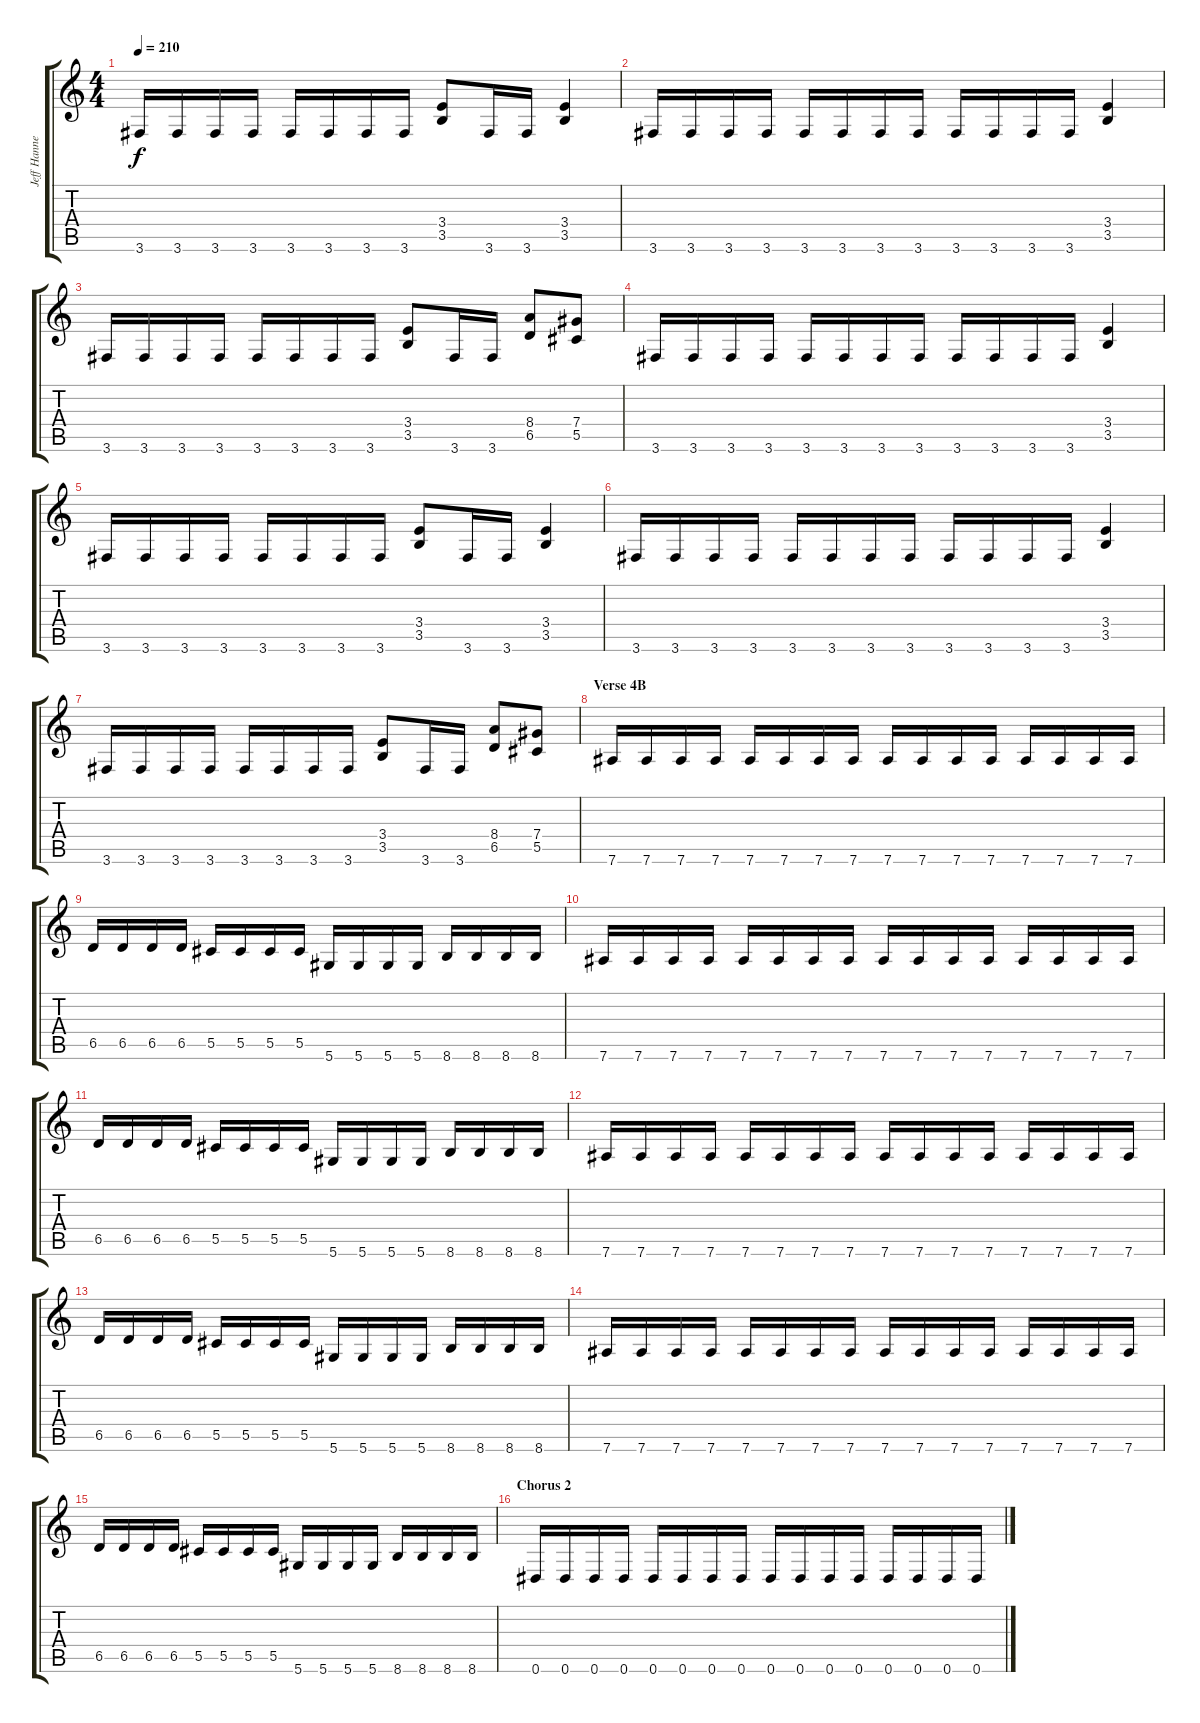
\track ("Jeff Hanneman" "Jeff Hanne") {instrument distortionguitar}
\staff {score tabs}
\tuning (Eb4 Bb3 Gb3 Db3 Ab2 Eb2) {hide}
\ts (4 4)
\tempo 210
\clef g2
\ks c
3.6.16{dy f} 3.6.16 3.6.16 3.6.16 3.6.16 3.6.16 3.6.16 3.6.16 (3.4 3.5).8 3.6.16 3.6.16 (3.4 3.5).4 |
3.6.16 3.6.16 3.6.16 3.6.16 3.6.16 3.6.16 3.6.16 3.6.16 3.6.16 3.6.16 3.6.16 3.6.16 (3.4 3.5).4 |
3.6.16 3.6.16 3.6.16 3.6.16 3.6.16 3.6.16 3.6.16 3.6.16 (3.4 3.5).8 3.6.16 3.6.16 (8.4 6.5).8 (7.4 5.5).8 |
3.6.16 3.6.16 3.6.16 3.6.16 3.6.16 3.6.16 3.6.16 3.6.16 3.6.16 3.6.16 3.6.16 3.6.16 (3.4 3.5).4 |
3.6.16 3.6.16 3.6.16 3.6.16 3.6.16 3.6.16 3.6.16 3.6.16 (3.4 3.5).8 3.6.16 3.6.16 (3.4 3.5).4 |
3.6.16 3.6.16 3.6.16 3.6.16 3.6.16 3.6.16 3.6.16 3.6.16 3.6.16 3.6.16 3.6.16 3.6.16 (3.4 3.5).4 |
3.6.16 3.6.16 3.6.16 3.6.16 3.6.16 3.6.16 3.6.16 3.6.16 (3.4 3.5).8 3.6.16 3.6.16 (8.4 6.5).8 (7.4 5.5).8 |
\section ("" "Verse 4B")
7.6.16 7.6.16 7.6.16 7.6.16 7.6.16 7.6.16 7.6.16 7.6.16 7.6.16 7.6.16 7.6.16 7.6.16 7.6.16 7.6.16 7.6.16 7.6.16 |
6.5.16 6.5.16 6.5.16 6.5.16 5.5.16 5.5.16 5.5.16 5.5.16 5.6.16 5.6.16 5.6.16 5.6.16 8.6.16 8.6.16 8.6.16 8.6.16 |
7.6.16 7.6.16 7.6.16 7.6.16 7.6.16 7.6.16 7.6.16 7.6.16 7.6.16 7.6.16 7.6.16 7.6.16 7.6.16 7.6.16 7.6.16 7.6.16 |
6.5.16 6.5.16 6.5.16 6.5.16 5.5.16 5.5.16 5.5.16 5.5.16 5.6.16 5.6.16 5.6.16 5.6.16 8.6.16 8.6.16 8.6.16 8.6.16 |
7.6.16 7.6.16 7.6.16 7.6.16 7.6.16 7.6.16 7.6.16 7.6.16 7.6.16 7.6.16 7.6.16 7.6.16 7.6.16 7.6.16 7.6.16 7.6.16 |
6.5.16 6.5.16 6.5.16 6.5.16 5.5.16 5.5.16 5.5.16 5.5.16 5.6.16 5.6.16 5.6.16 5.6.16 8.6.16 8.6.16 8.6.16 8.6.16 |
7.6.16 7.6.16 7.6.16 7.6.16 7.6.16 7.6.16 7.6.16 7.6.16 7.6.16 7.6.16 7.6.16 7.6.16 7.6.16 7.6.16 7.6.16 7.6.16 |
6.5.16 6.5.16 6.5.16 6.5.16 5.5.16 5.5.16 5.5.16 5.5.16 5.6.16 5.6.16 5.6.16 5.6.16 8.6.16 8.6.16 8.6.16 8.6.16 |
\section ("" "Chorus 2")
0.6.16 0.6.16 0.6.16 0.6.16 0.6.16 0.6.16 0.6.16 0.6.16 0.6.16 0.6.16 0.6.16 0.6.16 0.6.16 0.6.16 0.6.16 0.6.16
